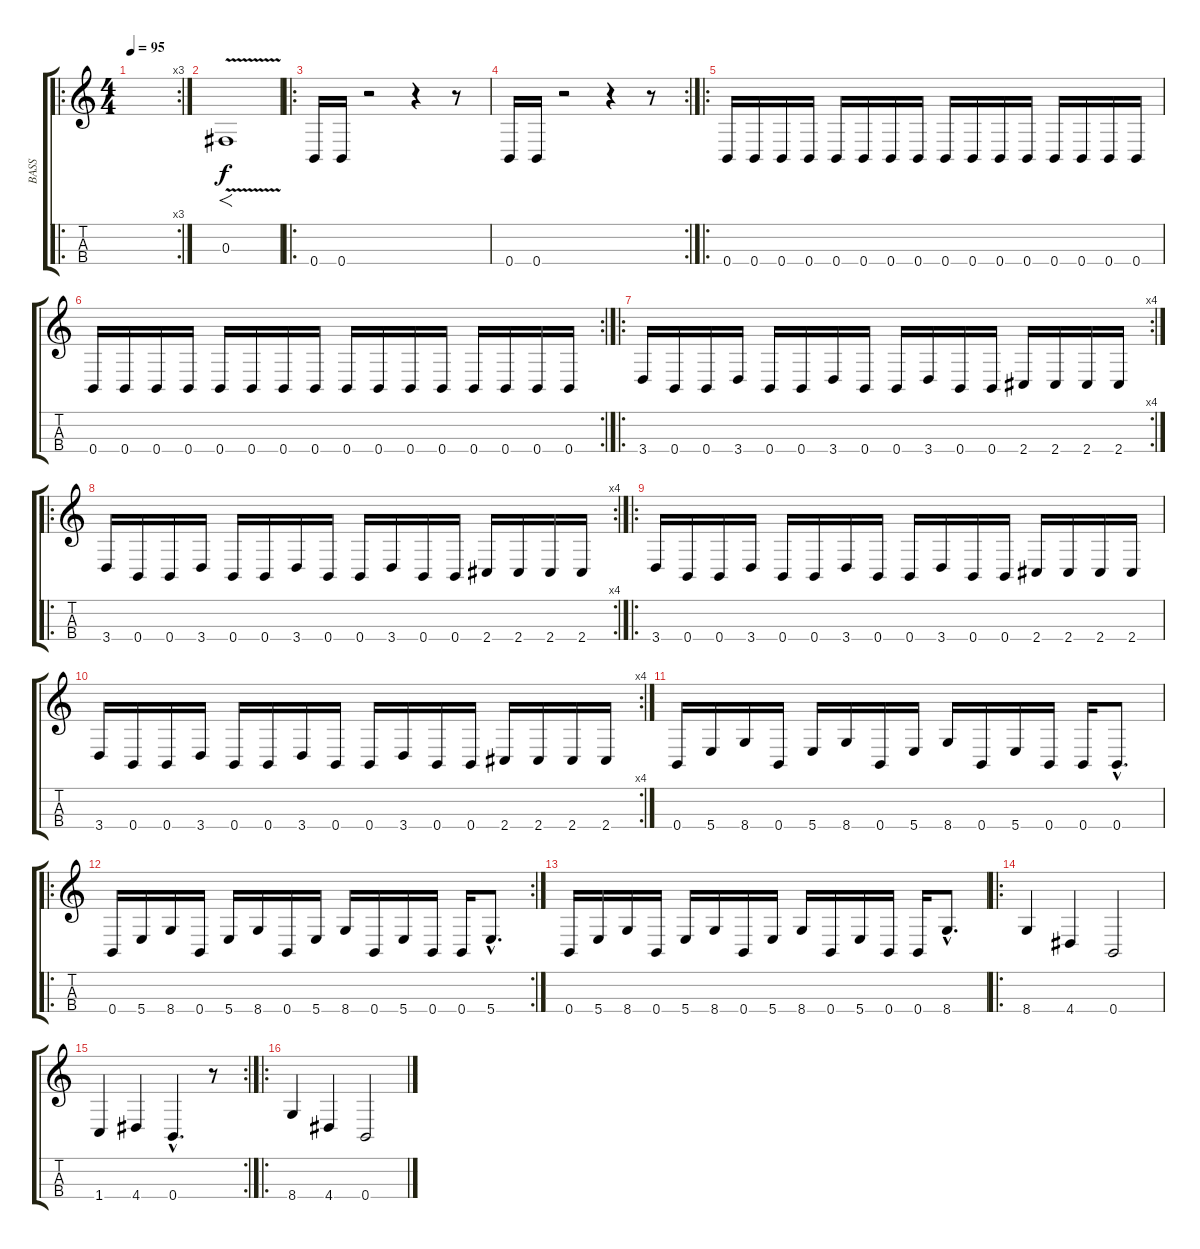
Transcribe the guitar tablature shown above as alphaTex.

\track ("BASS" "BASS") {instrument electricbassfinger}
\staff {score tabs}
\tuning (E3 B2 Gb2 B1) {hide}
\ro
\rc 3
\ts (4 4)
\tempo 95
\clef g2
\ks c
|
0.3{v}.1{f} |
\ro
0.4.16 0.4.16 r.2 r.4 r.8 |
\rc 2
0.4.16 0.4.16 r.2 r.4 r.8 |
\ro
0.4.16 0.4.16 0.4.16 0.4.16 0.4.16 0.4.16 0.4.16 0.4.16 0.4.16 0.4.16 0.4.16 0.4.16 0.4.16 0.4.16 0.4.16 0.4.16 |
\rc 2
0.4.16 0.4.16 0.4.16 0.4.16 0.4.16 0.4.16 0.4.16 0.4.16 0.4.16 0.4.16 0.4.16 0.4.16 0.4.16 0.4.16 0.4.16 0.4.16 |
\ro
\rc 4
3.4.16 0.4.16 0.4.16 3.4.16 0.4.16 0.4.16 3.4.16 0.4.16 0.4.16 3.4.16 0.4.16 0.4.16 2.4.16 2.4.16 2.4.16 2.4.16 |
\ro
\rc 4
3.4.16 0.4.16 0.4.16 3.4.16 0.4.16 0.4.16 3.4.16 0.4.16 0.4.16 3.4.16 0.4.16 0.4.16 2.4.16 2.4.16 2.4.16 2.4.16 |
\ro
3.4.16 0.4.16 0.4.16 3.4.16 0.4.16 0.4.16 3.4.16 0.4.16 0.4.16 3.4.16 0.4.16 0.4.16 2.4.16 2.4.16 2.4.16 2.4.16 |
\rc 4
3.4.16 0.4.16 0.4.16 3.4.16 0.4.16 0.4.16 3.4.16 0.4.16 0.4.16 3.4.16 0.4.16 0.4.16 2.4.16 2.4.16 2.4.16 2.4.16 |
0.4.16 5.4.16 8.4.16 0.4.16 5.4.16 8.4.16 0.4.16 5.4.16 8.4.16 0.4.16 5.4.16 0.4.16 0.4.16 0.4{hac}.8{d} |
\ro
\rc 2
0.4.16 5.4.16 8.4.16 0.4.16 5.4.16 8.4.16 0.4.16 5.4.16 8.4.16 0.4.16 5.4.16 0.4.16 0.4.16 5.4{hac}.8{d} |
0.4.16 5.4.16 8.4.16 0.4.16 5.4.16 8.4.16 0.4.16 5.4.16 8.4.16 0.4.16 5.4.16 0.4.16 0.4.16 8.4{hac}.8{d} |
\ro
8.4.4 4.4.4 0.4.2 |
\rc 2
1.4.4 4.4.4 0.4{hac}.4{d} r.8 |
\ro
8.4.4 4.4.4 0.4.2
